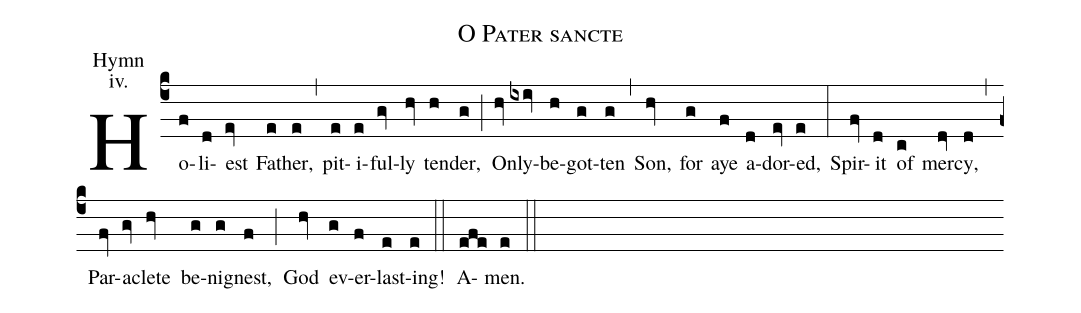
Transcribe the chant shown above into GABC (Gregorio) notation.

name: O Pater sancte;
annotation: Hymn;
annotation: iv.;
mode: 4;
office-part: hymnus;
%%
(c4) Ho(f)li(d)est(ev) Fa(e)ther,(e) (,) pit(e)i(e)ful(gv)ly(hv) ten(h)der,(g) (;)
On(hv)ly(ixiv)-be(h)got(g)ten(g) (,) Son,(hv) for(g) aye(f) a(d)dor(ev)ed,(e) (:)
Spir(fv)it(d) of(c) mer(dv)cy,(d) (,) Par(fv)a(gv)clete(hv) be(g)nign(g)est,(f) (;)
God(hv) ev(g)er(f)last(e)ing!(e) (::) A(efe)men.(e) (::)
